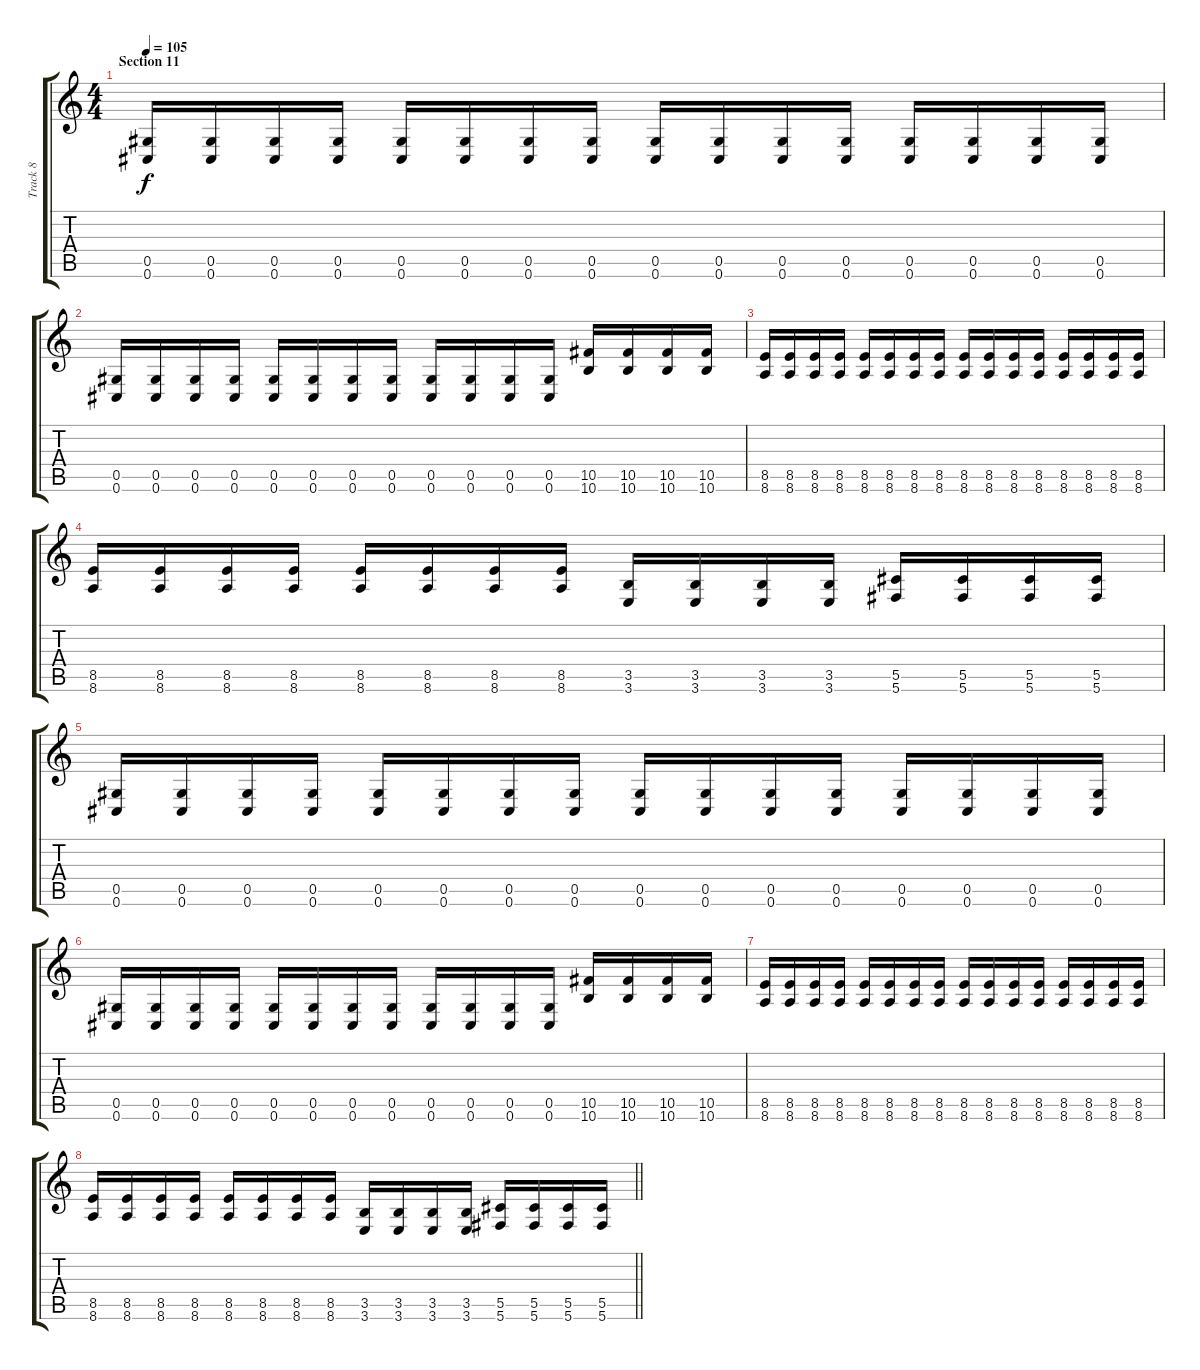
\track ("Track 8" "Track 8") {instrument distortionguitar}
\staff {score tabs}
\tuning (Eb4 Bb3 Gb3 Db3 Ab2 Db2) {hide}
\ts (4 4)
\section ("" "Section 11")
\tempo 105
\clef g2
\ks c
(0.5 0.6).16{dy f} (0.5 0.6).16 (0.5 0.6).16 (0.5 0.6).16 (0.5 0.6).16 (0.5 0.6).16 (0.5 0.6).16 (0.5 0.6).16 (0.5 0.6).16 (0.5 0.6).16 (0.5 0.6).16 (0.5 0.6).16 (0.5 0.6).16 (0.5 0.6).16 (0.5 0.6).16 (0.5 0.6).16 |
(0.5 0.6).16 (0.5 0.6).16 (0.5 0.6).16 (0.5 0.6).16 (0.5 0.6).16 (0.5 0.6).16 (0.5 0.6).16 (0.5 0.6).16 (0.5 0.6).16 (0.5 0.6).16 (0.5 0.6).16 (0.5 0.6).16 (10.5 10.6).16 (10.5 10.6).16 (10.5 10.6).16 (10.5 10.6).16 |
(8.5 8.6).16 (8.5 8.6).16 (8.5 8.6).16 (8.5 8.6).16 (8.5 8.6).16 (8.5 8.6).16 (8.5 8.6).16 (8.5 8.6).16 (8.5 8.6).16 (8.5 8.6).16 (8.5 8.6).16 (8.5 8.6).16 (8.5 8.6).16 (8.5 8.6).16 (8.5 8.6).16 (8.5 8.6).16 |
(8.5 8.6).16 (8.5 8.6).16 (8.5 8.6).16 (8.5 8.6).16 (8.5 8.6).16 (8.5 8.6).16 (8.5 8.6).16 (8.5 8.6).16 (3.5 3.6).16 (3.5 3.6).16 (3.5 3.6).16 (3.5 3.6).16 (5.5 5.6).16 (5.5 5.6).16 (5.5 5.6).16 (5.5 5.6).16 |
(0.5 0.6).16 (0.5 0.6).16 (0.5 0.6).16 (0.5 0.6).16 (0.5 0.6).16 (0.5 0.6).16 (0.5 0.6).16 (0.5 0.6).16 (0.5 0.6).16 (0.5 0.6).16 (0.5 0.6).16 (0.5 0.6).16 (0.5 0.6).16 (0.5 0.6).16 (0.5 0.6).16 (0.5 0.6).16 |
(0.5 0.6).16 (0.5 0.6).16 (0.5 0.6).16 (0.5 0.6).16 (0.5 0.6).16 (0.5 0.6).16 (0.5 0.6).16 (0.5 0.6).16 (0.5 0.6).16 (0.5 0.6).16 (0.5 0.6).16 (0.5 0.6).16 (10.5 10.6).16 (10.5 10.6).16 (10.5 10.6).16 (10.5 10.6).16 |
(8.5 8.6).16 (8.5 8.6).16 (8.5 8.6).16 (8.5 8.6).16 (8.5 8.6).16 (8.5 8.6).16 (8.5 8.6).16 (8.5 8.6).16 (8.5 8.6).16 (8.5 8.6).16 (8.5 8.6).16 (8.5 8.6).16 (8.5 8.6).16 (8.5 8.6).16 (8.5 8.6).16 (8.5 8.6).16 |
\barLineRight lightlight
(8.5 8.6).16 (8.5 8.6).16 (8.5 8.6).16 (8.5 8.6).16 (8.5 8.6).16 (8.5 8.6).16 (8.5 8.6).16 (8.5 8.6).16 (3.5 3.6).16 (3.5 3.6).16 (3.5 3.6).16 (3.5 3.6).16 (5.5 5.6).16 (5.5 5.6).16 (5.5 5.6).16 (5.5 5.6).16
